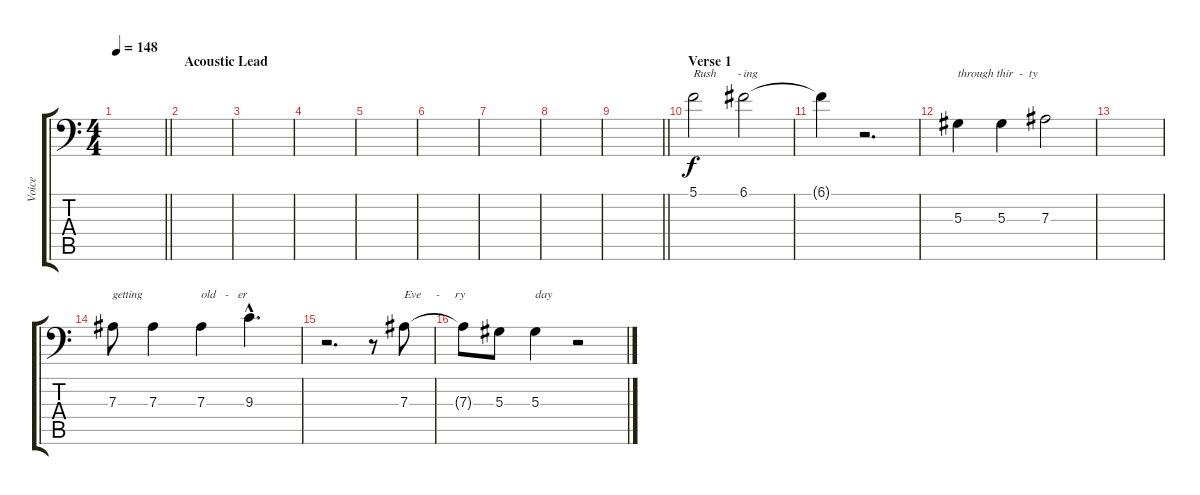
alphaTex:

\track ("Voice" "Voice") {instrument cello}
\staff {score tabs}
\tuning (C4 G3 Eb3 Bb2 F2 Bb1) {hide}
\ts (4 4)
\tempo 148
\clef f4
\barLineRight lightlight
\ks c
|
\section ("" "Acoustic Lead")
|
|
|
|
|
|
|
\barLineRight lightlight
|
\section ("" "Verse 1")
5.1.2{txt "Rush       -"} 6.1.2{txt "ing"} |
6.1{t}.4 r.2{d} |
5.3.4{txt "through thir  -  ty"} 5.3.4 7.3.2 |
|
7.3.8{txt "getting"} 7.3.4 7.3.4{txt "old   -   er"} 9.3{hac}.4{d} |
r.2{d} r.8 7.3.8{txt "Eve     -     ry"} |
7.3{t}.8 5.3.8 5.3.4{txt "day"} r.2
